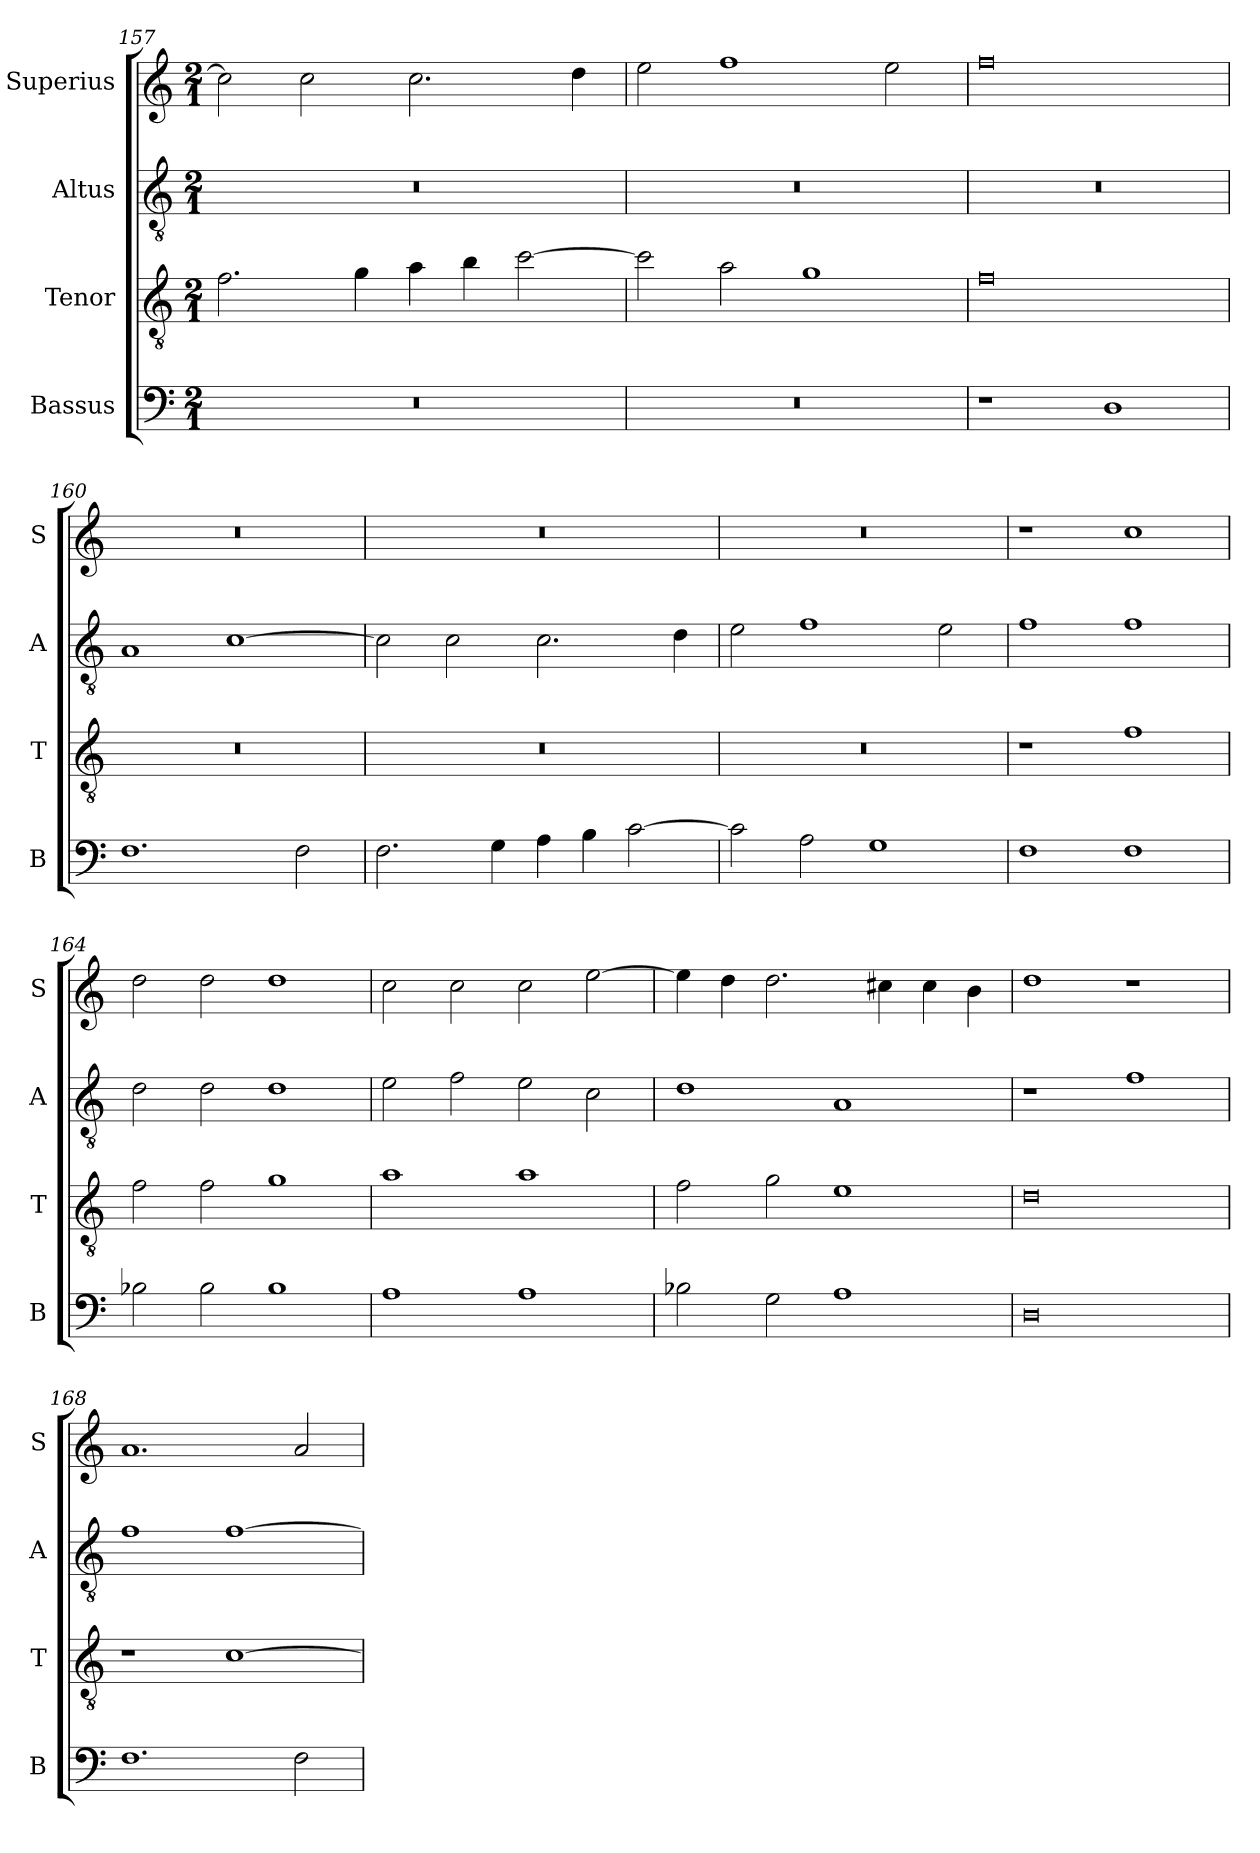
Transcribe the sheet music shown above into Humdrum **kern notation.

**kern	**kern	**kern	**kern
*part4	*part3	*part2	*part1
*staff4	*staff3	*staff2	*staff1
*I"Bassus	*I"Tenor	*I"Altus	*I"Superius
*I'B	*I'T	*I'A	*I'S
*clefF4	*clefGv2	*clefGv2	*clefG2
*k[]	*k[]	*k[]	*k[]
*M2/1	*M2/1	*M2/1	*M2/1
=157	=157	=157	=157
0r	2.f\	0r	2cc\]
.	.	.	2cc\
.	4g\	.	.
.	4a\	.	2.cc\
.	4b\	.	.
.	[2cc\	.	.
.	.	.	4dd\
=158	=158	=158	=158
0r	2cc\]	0r	2ee\
.	2a\	.	1ff
.	1g	.	.
.	.	.	2ee\
=159	=159	=159	=159
1r	0f	0r	0ff
1D	.	.	.
=160	=160	=160	=160
1.F	0r	1A	0r
.	.	[1c	.
2F\	.	.	.
=161	=161	=161	=161
2.F\	0r	2c\]	0r
.	.	2c\	.
4G\	.	.	.
4A\	.	2.c\	.
4B\	.	.	.
[2c\	.	.	.
.	.	4d\	.
=162	=162	=162	=162
2c\]	0r	2e\	0r
2A\	.	1f	.
1G	.	.	.
.	.	2e\	.
=163	=163	=163	=163
1F	1r	1f	1r
1F	1f	1f	1cc
=164	=164	=164	=164
2B-X\	2f\	2d\	2dd\
2B-\	2f\	2d\	2dd\
1B-	1g	1d	1dd
=165	=165	=165	=165
1A	1a	2e\	2cc\
.	.	2f\	2cc\
1A	1a	2e\	2cc\
.	.	2c\	[2ee\
=166	=166	=166	=166
2B-X\	2f\	1d	4ee\]
.	.	.	4dd\
2G\	2g\	.	2.dd\
1A	1e	1A	.
.	.	.	4cc#X\
.	.	.	4cc#\
.	.	.	4b\
=167	=167	=167	=167
0D	0d	1r	1dd
.	.	1f	1r
=168	=168	=168	=168
1.F	1r	1f	1.a
.	[1c	[1f	.
2F\	.	.	2a/
=	=	=	=
*-	*-	*-	*-
